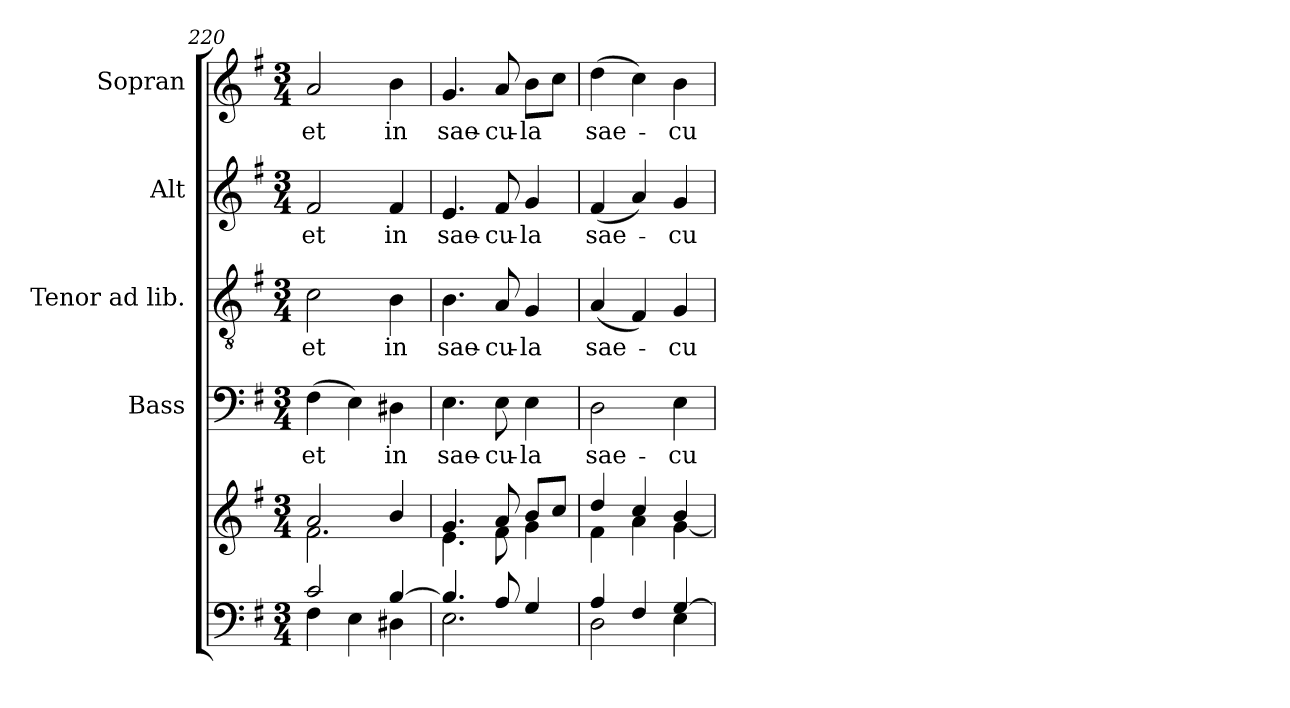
**kern	**kern	**kern	**text	**kern	**text	**kern	**text	**kern	**text
*part5	*part5	*part4	*part4	*part3	*part3	*part2	*part2	*part1	*part1
*staff6	*staff5	*staff4	*staff4	*staff3	*staff3	*staff2	*staff2	*staff1	*staff1
*	*	*I"Bass	*	*I"Tenor ad lib.	*	*I"Alt	*	*I"Sopran	*
*	*	*I'B.	*	*I'T.	*	*I'A.	*	*I'S.	*
!!LO:LB:g=z
*clefF4	*clefG2	*clefF4	*	*clefGv2	*	*clefG2	*	*clefG2	*
*k[f#]	*k[f#]	*k[f#]	*	*k[f#]	*	*k[f#]	*	*k[f#]	*
*G:	*G:	*G:	*	*G:	*	*G:	*	*G:	*
*M3/4	*M3/4	*M3/4	*	*M3/4	*	*M3/4	*	*M3/4	*
=220	=220	=220	=220	=220	=220	=220	=220	=220	=220
*^	*^	*	*	*	*	*	*	*	*
!	!	!	!	!	!LO:LY:b	!	!LO:LY:b	!	!LO:LY:b	!	!LO:LY:b
2c/	4F#\	2a/	2.f#\	(>4F#\	et	2c\	et	2f#/	et	2a/	et
.	4E\	.	.	4E\)	.	.	.	.	.	.	.
!	!	!	!	!	!LO:LY:b	!	!LO:LY:b	!	!LO:LY:b	!	!LO:LY:b
[>4B/	4D#X\	4b/	.	4D#X\	in	4B\	in	4f#/	in	4b\	in
=221	=221	=221	=221	=221	=221	=221	=221	=221	=221	=221	=221
!	!	!	!	!	!LO:LY:b	!	!LO:LY:b	!	!LO:LY:b	!	!LO:LY:b
4.B/]	2.E\	4.g/	4.e\	4.E\	sae-	4.B\	sae-	4.e/	sae-	4.g/	sae-
!	!	!	!	!	!LO:LY:b	!	!LO:LY:b	!	!LO:LY:b	!	!LO:LY:b
8A/	.	8a/	8f#\	8E\	-cu-	8A/	-cu-	8f#/	-cu-	8a/	-cu-
!	!	!	!	!	!LO:LY:b	!	!LO:LY:b	!	!LO:LY:b	!	!LO:LY:b
4G/	.	8b/L	4g\	4E\	-la	4G/	-la	4g/	-la	8b\L	-la
.	.	8cc/J	.	.	.	.	.	.	.	8cc\J	.
=222	=222	=222	=222	=222	=222	=222	=222	=222	=222	=222	=222
!	!	!	!	!	!LO:LY:b	!	!LO:LY:b	!	!LO:LY:b	!	!LO:LY:b
4A/	2D\	4dd/	4f#\	2D\	sae-	(<4A/	sae-	(<4f#/	sae-	(>4dd\	sae-
4F#/	.	4cc/	4a\	.	.	4F#/)	.	4a/)	.	4cc\)	.
!	!	!	!	!	!LO:LY:b	!	!LO:LY:b	!	!LO:LY:b	!	!LO:LY:b
[>4G/	4E\	4b/	[<4g\	4E\	-cu-	4G/	-cu-	4g/	-cu-	4b\	-cu-
*v	*v	*	*	*	*	*	*	*	*	*	*
*	*v	*v	*	*	*	*	*	*	*	*
=	=	=	=	=	=	=	=	=	=
*-	*-	*-	*-	*-	*-	*-	*-	*-	*-
